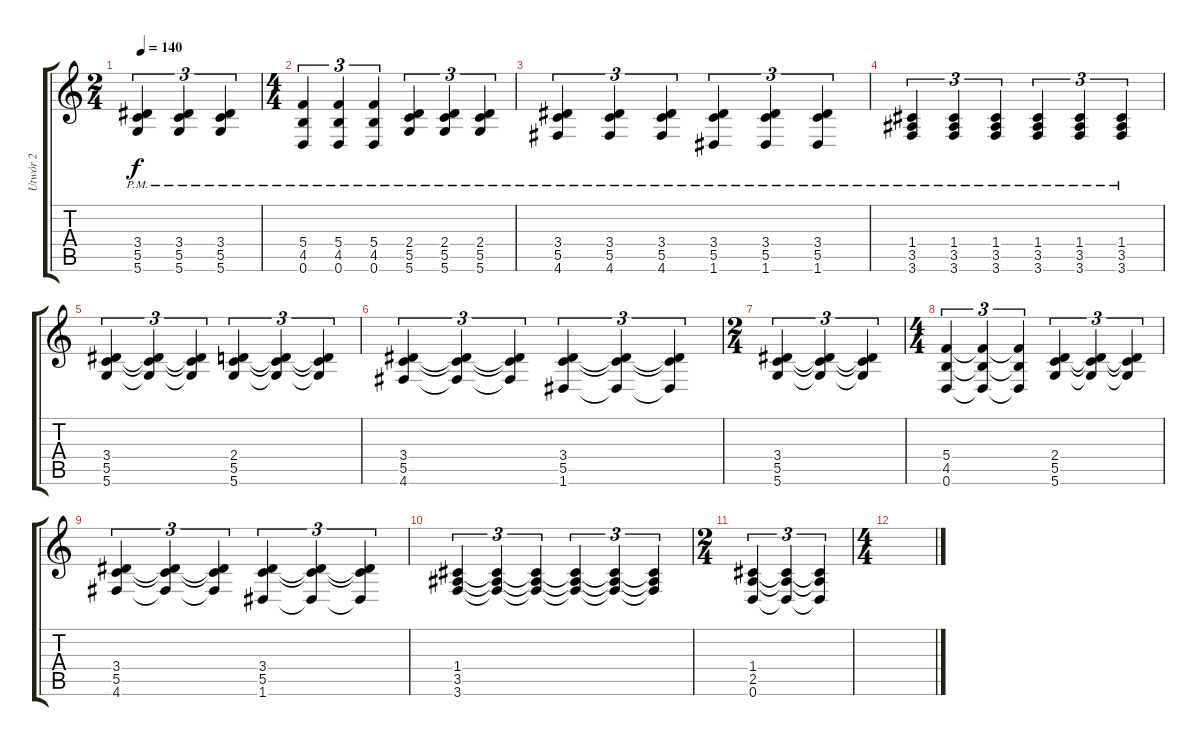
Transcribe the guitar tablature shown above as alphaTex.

\track ("Utwór 2" "Utwór 2") {instrument overdrivenguitar}
\staff {score tabs}
\tuning (D4 A3 F3 C3 G2 D2) {hide}
\ts (2 4)
\tempo 140
\clef g2
\ks c
(3.4{pm} 5.5{pm} 5.6{pm}).4{tu (3 2) dy f} (3.4{pm} 5.5{pm} 5.6{pm}).4{tu (3 2)} (3.4{pm} 5.5{pm} 5.6{pm}).4{tu (3 2)} |
\ts (4 4)
(5.4{pm} 4.5{pm} 0.6{pm}).4{tu (3 2)} (5.4{pm} 4.5{pm} 0.6{pm}).4{tu (3 2)} (5.4{pm} 4.5{pm} 0.6{pm}).4{tu (3 2)} (2.4{pm} 5.5{pm} 5.6{pm}).4{tu (3 2)} (2.4{pm} 5.5{pm} 5.6{pm}).4{tu (3 2)} (2.4{pm} 5.5{pm} 5.6{pm}).4{tu (3 2)} |
(3.4{pm} 5.5{pm} 4.6{pm}).4{tu (3 2)} (3.4{pm} 5.5{pm} 4.6{pm}).4{tu (3 2)} (3.4{pm} 5.5{pm} 4.6{pm}).4{tu (3 2)} (3.4{pm} 5.5{pm} 1.6{pm}).4{tu (3 2)} (3.4{pm} 5.5{pm} 1.6{pm}).4{tu (3 2)} (3.4{pm} 5.5{pm} 1.6{pm}).4{tu (3 2)} |
(1.4{pm} 3.5{pm} 3.6{pm}).4{tu (3 2)} (1.4{pm} 3.5{pm} 3.6{pm}).4{tu (3 2)} (1.4{pm} 3.5{pm} 3.6{pm}).4{tu (3 2)} (1.4{pm} 3.5{pm} 3.6{pm}).4{tu (3 2)} (1.4{pm} 3.5{pm} 3.6{pm}).4{tu (3 2)} (1.4{pm} 3.5{pm} 3.6{pm}).4{tu (3 2)} |
(3.4 5.5 5.6).4{tu (3 2)} (3.4{t} 5.5{t} 5.6{t}).4{tu (3 2)} (3.4{t} 5.5{t} 5.6{t}).4{tu (3 2)} (2.4 5.5 5.6).4{tu (3 2)} (2.4{t} 5.5{t} 5.6{t}).4{tu (3 2)} (2.4{t} 5.5{t} 5.6{t}).4{tu (3 2)} |
(3.4 5.5 4.6).4{tu (3 2)} (3.4{t} 5.5{t} 4.6{t}).4{tu (3 2)} (3.4{t} 5.5{t} 4.6{t}).4{tu (3 2)} (3.4 5.5 1.6).4{tu (3 2)} (3.4{t} 5.5{t} 1.6{t}).4{tu (3 2)} (3.4{t} 5.5{t} 1.6{t}).4{tu (3 2)} |
\ts (2 4)
(3.4 5.5 5.6).4{tu (3 2)} (3.4{t} 5.5{t} 5.6{t}).4{tu (3 2)} (3.4{t} 5.5{t} 5.6{t}).4{tu (3 2)} |
\ts (4 4)
(5.4 4.5 0.6).4{tu (3 2)} (5.4{t} 4.5{t} 0.6{t}).4{tu (3 2)} (5.4{t} 4.5{t} 0.6{t}).4{tu (3 2)} (2.4 5.5 5.6).4{tu (3 2)} (2.4{t} 5.5{t} 5.6{t}).4{tu (3 2)} (2.4{t} 5.5{t} 5.6{t}).4{tu (3 2)} |
(3.4 5.5 4.6).4{tu (3 2)} (3.4{t} 5.5{t} 4.6{t}).4{tu (3 2)} (3.4{t} 5.5{t} 4.6{t}).4{tu (3 2)} (3.4 5.5 1.6).4{tu (3 2)} (3.4{t} 5.5{t} 1.6{t}).4{tu (3 2)} (3.4{t} 5.5{t} 1.6{t}).4{tu (3 2)} |
(1.4 3.5 3.6).4{tu (3 2)} (1.4{t} 3.5{t} 3.6{t}).4{tu (3 2)} (1.4{t} 3.5{t} 3.6{t}).4{tu (3 2)} (1.4{t} 3.5{t} 3.6{t}).4{tu (3 2)} (1.4{t} 3.5{t} 3.6{t}).4{tu (3 2)} (1.4{t} 3.5{t} 3.6{t}).4{tu (3 2)} |
\ts (2 4)
(1.4 2.5 0.6).4{tu (3 2)} (1.4{t} 2.5{t} 0.6{t}).4{tu (3 2)} (1.4{t} 2.5{t} 0.6{t}).4{tu (3 2)} |
\ts (4 4)
